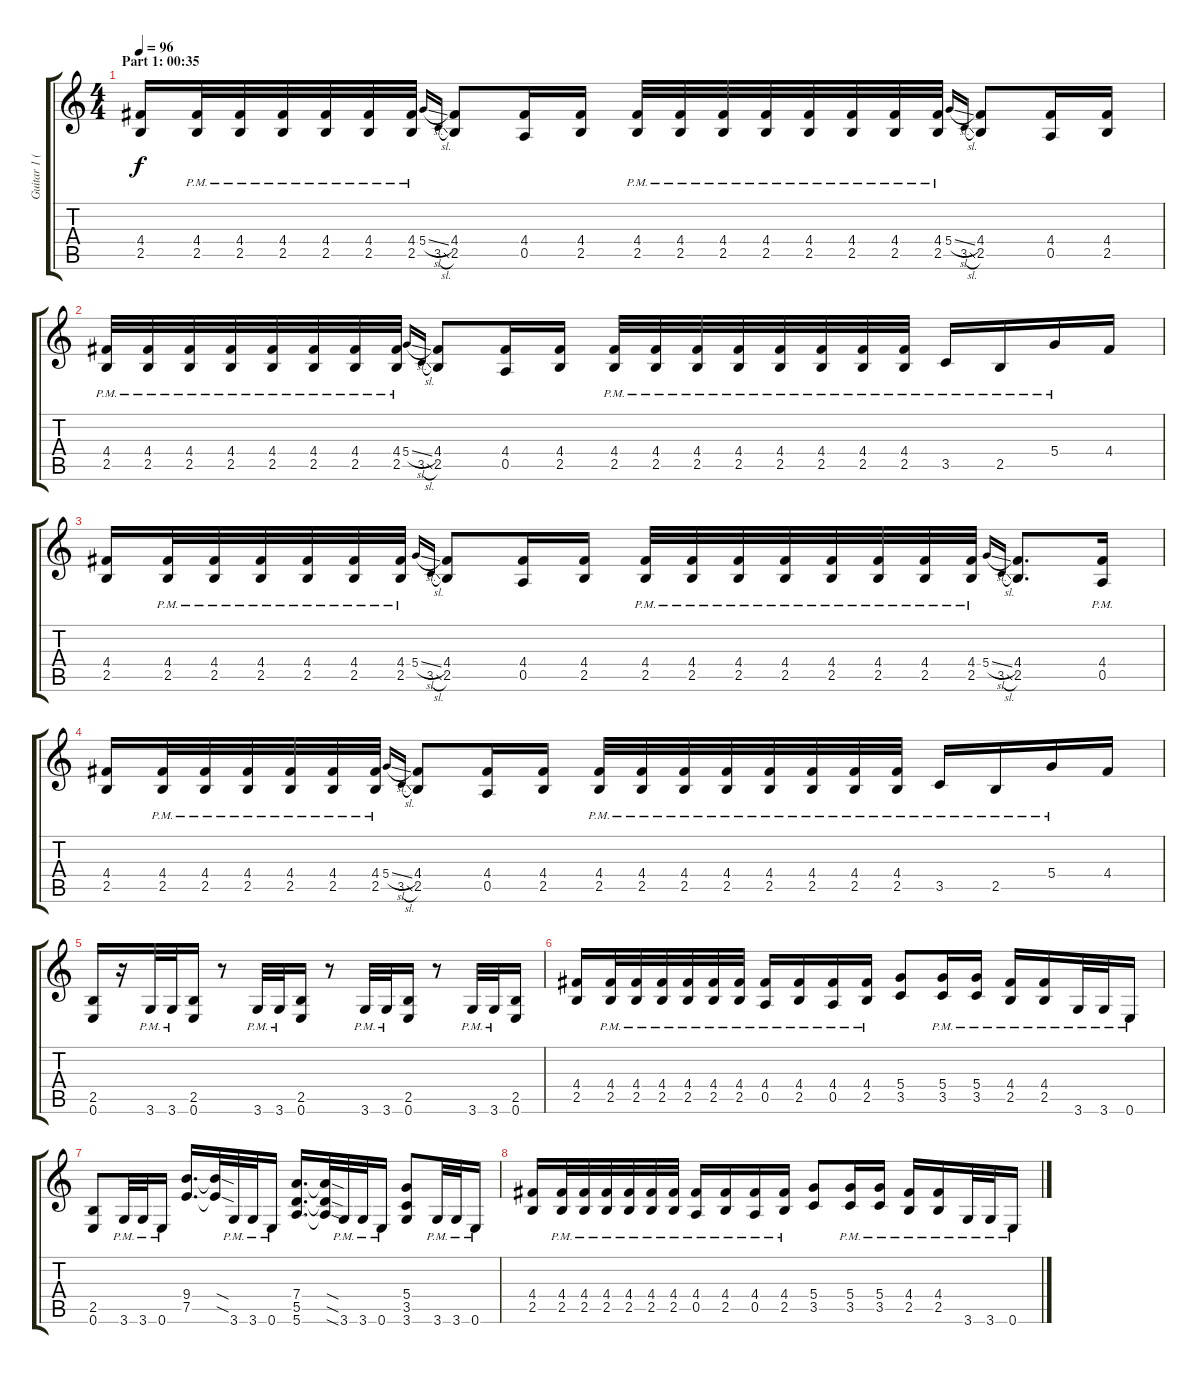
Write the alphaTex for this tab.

\track ("Guitar 1 (Distortion)" "Guitar 1 (") {instrument distortionguitar}
\staff {score tabs}
\tuning (E4 B3 G3 D3 A2 E2) {hide}
\ts (4 4)
\section ("" "Part 1: 00:35")
\tempo 96
\clef g2
\ks c
(4.4 2.5).16{dy f volume 12} (4.4{pm} 2.5{pm}).32 (4.4{pm} 2.5{pm}).32 (4.4{pm} 2.5{pm}).32 (4.4{pm} 2.5{pm}).32 (4.4{pm} 2.5{pm}).32 (4.4{pm} 2.5{pm}).32 5.4{sl}.16{gr onbeat} 3.5{sl}.16{gr onbeat} (4.4 2.5).8 (4.4 0.5).16 (4.4 2.5).16 (4.4{pm} 2.5{pm}).32 (4.4{pm} 2.5{pm}).32 (4.4{pm} 2.5{pm}).32 (4.4{pm} 2.5{pm}).32 (4.4{pm} 2.5{pm}).32 (4.4{pm} 2.5{pm}).32 (4.4{pm} 2.5{pm}).32 (4.4{pm} 2.5{pm}).32 5.4{sl}.16{gr onbeat} 3.5{sl}.16{gr onbeat} (4.4 2.5).8 (4.4 0.5).16 (4.4 2.5).16 |
(4.4{pm} 2.5{pm}).32 (4.4{pm} 2.5{pm}).32 (4.4{pm} 2.5{pm}).32 (4.4{pm} 2.5{pm}).32 (4.4{pm} 2.5{pm}).32 (4.4{pm} 2.5{pm}).32 (4.4{pm} 2.5{pm}).32 (4.4{pm} 2.5{pm}).32 5.4{sl}.16{gr onbeat} 3.5{sl}.16{gr onbeat} (4.4 2.5).8 (4.4 0.5).16 (4.4 2.5).16 (4.4{pm} 2.5{pm}).32 (4.4{pm} 2.5{pm}).32 (4.4{pm} 2.5{pm}).32 (4.4{pm} 2.5{pm}).32 (4.4{pm} 2.5{pm}).32 (4.4{pm} 2.5{pm}).32 (4.4{pm} 2.5{pm}).32 (4.4{pm} 2.5{pm}).32 3.5{pm}.16 2.5{pm}.16 5.4{pm}.16 4.4.16 |
(4.4 2.5).16 (4.4{pm} 2.5{pm}).32 (4.4{pm} 2.5{pm}).32 (4.4{pm} 2.5{pm}).32 (4.4{pm} 2.5{pm}).32 (4.4{pm} 2.5{pm}).32 (4.4{pm} 2.5{pm}).32 5.4{sl}.16{gr onbeat} 3.5{sl}.16{gr onbeat} (4.4 2.5).8 (4.4 0.5).16 (4.4 2.5).16 (4.4{pm} 2.5{pm}).32 (4.4{pm} 2.5{pm}).32 (4.4{pm} 2.5{pm}).32 (4.4{pm} 2.5{pm}).32 (4.4{pm} 2.5{pm}).32 (4.4{pm} 2.5{pm}).32 (4.4{pm} 2.5{pm}).32 (4.4{pm} 2.5{pm}).32 5.4{sl}.16{gr onbeat} 3.5{sl}.16{gr onbeat} (4.4 2.5).8{d} (4.4{pm} 0.5{pm}).16 |
(4.4 2.5).16 (4.4{pm} 2.5{pm}).32 (4.4{pm} 2.5{pm}).32 (4.4{pm} 2.5{pm}).32 (4.4{pm} 2.5{pm}).32 (4.4{pm} 2.5{pm}).32 (4.4{pm} 2.5{pm}).32 5.4{sl}.16{gr onbeat} 3.5{sl}.16{gr onbeat} (4.4 2.5).8 (4.4 0.5).16 (4.4 2.5).16 (4.4{pm} 2.5{pm}).32 (4.4{pm} 2.5{pm}).32 (4.4{pm} 2.5{pm}).32 (4.4{pm} 2.5{pm}).32 (4.4{pm} 2.5{pm}).32 (4.4{pm} 2.5{pm}).32 (4.4{pm} 2.5{pm}).32 (4.4{pm} 2.5{pm}).32 3.5{pm}.16 2.5{pm}.16 5.4{pm}.16 4.4.16 |
(2.5 0.6).16 r.16 3.6{pm}.32 3.6{pm}.32 (2.5 0.6).16 r.8 3.6{pm}.32 3.6{pm}.32 (2.5 0.6).16 r.8 3.6{pm}.32 3.6{pm}.32 (2.5 0.6).16 r.8 3.6{pm}.32 3.6{pm}.32 (2.5 0.6).16 |
(4.4 2.5).16 (4.4{pm} 2.5{pm}).32 (4.4{pm} 2.5{pm}).32 (4.4{pm} 2.5{pm}).32 (4.4{pm} 2.5{pm}).32 (4.4{pm} 2.5{pm}).32 (4.4{pm} 2.5{pm}).32 (4.4{pm} 0.5{pm}).16 (4.4{pm} 2.5{pm}).16 (4.4{pm} 0.5{pm}).16 (4.4{pm} 2.5{pm}).16 (5.4 3.5).8 (5.4{pm} 3.5{pm}).16 (5.4{pm} 3.5{pm}).16 (4.4{pm} 2.5{pm}).16 (4.4{pm} 2.5{pm}).16 3.6{pm}.32 3.6{pm}.32 0.6{pm}.16 |
(2.5 0.6).8 3.6{pm}.32 3.6{pm}.32 0.6{pm}.16 (9.4 7.5).16{d} (9.4{sod t} 7.5{sod t}).32 3.6{pm}.32 3.6{pm}.32 0.6{pm}.16 (7.4 5.5 5.6).16{d} (7.4{sod t} 5.5{sod t} 5.6{sod t}).32 3.6{pm}.32 3.6{pm}.32 0.6{pm}.16 (5.4 3.5 3.6).8 3.6{pm}.32 3.6{pm}.32 0.6{pm}.16 |
(4.4 2.5).16 (4.4{pm} 2.5{pm}).32 (4.4{pm} 2.5{pm}).32 (4.4{pm} 2.5{pm}).32 (4.4{pm} 2.5{pm}).32 (4.4{pm} 2.5{pm}).32 (4.4{pm} 2.5{pm}).32 (4.4{pm} 0.5{pm}).16 (4.4{pm} 2.5{pm}).16 (4.4{pm} 0.5{pm}).16 (4.4{pm} 2.5{pm}).16 (5.4 3.5).8 (5.4{pm} 3.5{pm}).16 (5.4{pm} 3.5{pm}).16 (4.4{pm} 2.5{pm}).16 (4.4{pm} 2.5{pm}).16 3.6{pm}.32 3.6{pm}.32 0.6{pm}.16
